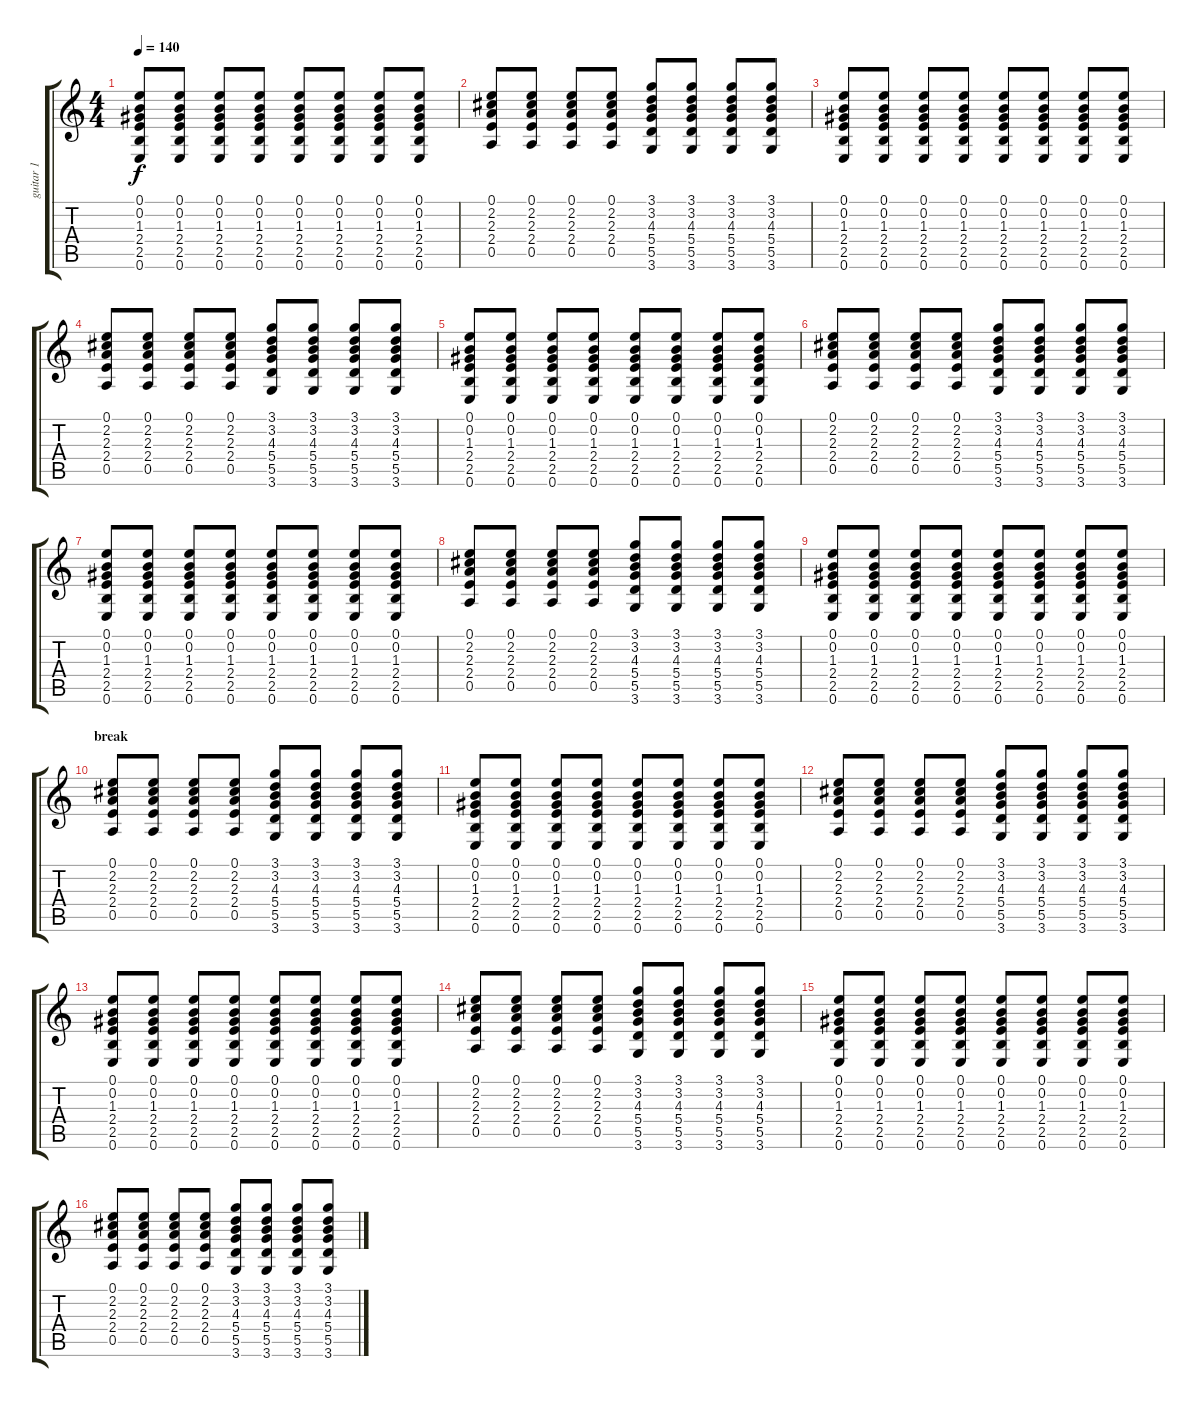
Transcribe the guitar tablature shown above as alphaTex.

\track ("guitar 1" "guitar 1") {instrument overdrivenguitar}
\staff {score tabs}
\tuning (E4 B3 G3 D3 A2 E2) {hide}
\ts (4 4)
\tempo 140
\clef g2
\ks c
(0.1 0.2 1.3 2.4 2.5 0.6).8{dy f} (0.1 0.2 1.3 2.4 2.5 0.6).8 (0.1 0.2 1.3 2.4 2.5 0.6).8 (0.1 0.2 1.3 2.4 2.5 0.6).8 (0.1 0.2 1.3 2.4 2.5 0.6).8 (0.1 0.2 1.3 2.4 2.5 0.6).8 (0.1 0.2 1.3 2.4 2.5 0.6).8 (0.1 0.2 1.3 2.4 2.5 0.6).8 |
(0.1 2.2 2.3 2.4 0.5).8 (0.1 2.2 2.3 2.4 0.5).8 (0.1 2.2 2.3 2.4 0.5).8 (0.1 2.2 2.3 2.4 0.5).8 (3.1 3.2 4.3 5.4 5.5 3.6).8 (3.1 3.2 4.3 5.4 5.5 3.6).8 (3.1 3.2 4.3 5.4 5.5 3.6).8 (3.1 3.2 4.3 5.4 5.5 3.6).8 |
(0.1 0.2 1.3 2.4 2.5 0.6).8 (0.1 0.2 1.3 2.4 2.5 0.6).8 (0.1 0.2 1.3 2.4 2.5 0.6).8 (0.1 0.2 1.3 2.4 2.5 0.6).8 (0.1 0.2 1.3 2.4 2.5 0.6).8 (0.1 0.2 1.3 2.4 2.5 0.6).8 (0.1 0.2 1.3 2.4 2.5 0.6).8 (0.1 0.2 1.3 2.4 2.5 0.6).8 |
(0.1 2.2 2.3 2.4 0.5).8 (0.1 2.2 2.3 2.4 0.5).8 (0.1 2.2 2.3 2.4 0.5).8 (0.1 2.2 2.3 2.4 0.5).8 (3.1 3.2 4.3 5.4 5.5 3.6).8 (3.1 3.2 4.3 5.4 5.5 3.6).8 (3.1 3.2 4.3 5.4 5.5 3.6).8 (3.1 3.2 4.3 5.4 5.5 3.6).8 |
(0.1 0.2 1.3 2.4 2.5 0.6).8 (0.1 0.2 1.3 2.4 2.5 0.6).8 (0.1 0.2 1.3 2.4 2.5 0.6).8 (0.1 0.2 1.3 2.4 2.5 0.6).8 (0.1 0.2 1.3 2.4 2.5 0.6).8 (0.1 0.2 1.3 2.4 2.5 0.6).8 (0.1 0.2 1.3 2.4 2.5 0.6).8 (0.1 0.2 1.3 2.4 2.5 0.6).8 |
(0.1 2.2 2.3 2.4 0.5).8 (0.1 2.2 2.3 2.4 0.5).8 (0.1 2.2 2.3 2.4 0.5).8 (0.1 2.2 2.3 2.4 0.5).8 (3.1 3.2 4.3 5.4 5.5 3.6).8 (3.1 3.2 4.3 5.4 5.5 3.6).8 (3.1 3.2 4.3 5.4 5.5 3.6).8 (3.1 3.2 4.3 5.4 5.5 3.6).8 |
(0.1 0.2 1.3 2.4 2.5 0.6).8 (0.1 0.2 1.3 2.4 2.5 0.6).8 (0.1 0.2 1.3 2.4 2.5 0.6).8 (0.1 0.2 1.3 2.4 2.5 0.6).8 (0.1 0.2 1.3 2.4 2.5 0.6).8 (0.1 0.2 1.3 2.4 2.5 0.6).8 (0.1 0.2 1.3 2.4 2.5 0.6).8 (0.1 0.2 1.3 2.4 2.5 0.6).8 |
(0.1 2.2 2.3 2.4 0.5).8 (0.1 2.2 2.3 2.4 0.5).8 (0.1 2.2 2.3 2.4 0.5).8 (0.1 2.2 2.3 2.4 0.5).8 (3.1 3.2 4.3 5.4 5.5 3.6).8 (3.1 3.2 4.3 5.4 5.5 3.6).8 (3.1 3.2 4.3 5.4 5.5 3.6).8 (3.1 3.2 4.3 5.4 5.5 3.6).8 |
(0.1 0.2 1.3 2.4 2.5 0.6).8 (0.1 0.2 1.3 2.4 2.5 0.6).8 (0.1 0.2 1.3 2.4 2.5 0.6).8 (0.1 0.2 1.3 2.4 2.5 0.6).8 (0.1 0.2 1.3 2.4 2.5 0.6).8 (0.1 0.2 1.3 2.4 2.5 0.6).8 (0.1 0.2 1.3 2.4 2.5 0.6).8 (0.1 0.2 1.3 2.4 2.5 0.6).8 |
\section ("" "break")
(0.1 2.2 2.3 2.4 0.5).8 (0.1 2.2 2.3 2.4 0.5).8 (0.1 2.2 2.3 2.4 0.5).8 (0.1 2.2 2.3 2.4 0.5).8 (3.1 3.2 4.3 5.4 5.5 3.6).8 (3.1 3.2 4.3 5.4 5.5 3.6).8 (3.1 3.2 4.3 5.4 5.5 3.6).8 (3.1 3.2 4.3 5.4 5.5 3.6).8 |
(0.1 0.2 1.3 2.4 2.5 0.6).8 (0.1 0.2 1.3 2.4 2.5 0.6).8 (0.1 0.2 1.3 2.4 2.5 0.6).8 (0.1 0.2 1.3 2.4 2.5 0.6).8 (0.1 0.2 1.3 2.4 2.5 0.6).8 (0.1 0.2 1.3 2.4 2.5 0.6).8 (0.1 0.2 1.3 2.4 2.5 0.6).8 (0.1 0.2 1.3 2.4 2.5 0.6).8 |
(0.1 2.2 2.3 2.4 0.5).8 (0.1 2.2 2.3 2.4 0.5).8 (0.1 2.2 2.3 2.4 0.5).8 (0.1 2.2 2.3 2.4 0.5).8 (3.1 3.2 4.3 5.4 5.5 3.6).8 (3.1 3.2 4.3 5.4 5.5 3.6).8 (3.1 3.2 4.3 5.4 5.5 3.6).8 (3.1 3.2 4.3 5.4 5.5 3.6).8 |
(0.1 0.2 1.3 2.4 2.5 0.6).8 (0.1 0.2 1.3 2.4 2.5 0.6).8 (0.1 0.2 1.3 2.4 2.5 0.6).8 (0.1 0.2 1.3 2.4 2.5 0.6).8 (0.1 0.2 1.3 2.4 2.5 0.6).8 (0.1 0.2 1.3 2.4 2.5 0.6).8 (0.1 0.2 1.3 2.4 2.5 0.6).8 (0.1 0.2 1.3 2.4 2.5 0.6).8 |
(0.1 2.2 2.3 2.4 0.5).8 (0.1 2.2 2.3 2.4 0.5).8 (0.1 2.2 2.3 2.4 0.5).8 (0.1 2.2 2.3 2.4 0.5).8 (3.1 3.2 4.3 5.4 5.5 3.6).8 (3.1 3.2 4.3 5.4 5.5 3.6).8 (3.1 3.2 4.3 5.4 5.5 3.6).8 (3.1 3.2 4.3 5.4 5.5 3.6).8 |
(0.1 0.2 1.3 2.4 2.5 0.6).8 (0.1 0.2 1.3 2.4 2.5 0.6).8 (0.1 0.2 1.3 2.4 2.5 0.6).8 (0.1 0.2 1.3 2.4 2.5 0.6).8 (0.1 0.2 1.3 2.4 2.5 0.6).8 (0.1 0.2 1.3 2.4 2.5 0.6).8 (0.1 0.2 1.3 2.4 2.5 0.6).8 (0.1 0.2 1.3 2.4 2.5 0.6).8 |
(0.1 2.2 2.3 2.4 0.5).8 (0.1 2.2 2.3 2.4 0.5).8 (0.1 2.2 2.3 2.4 0.5).8 (0.1 2.2 2.3 2.4 0.5).8 (3.1 3.2 4.3 5.4 5.5 3.6).8 (3.1 3.2 4.3 5.4 5.5 3.6).8 (3.1 3.2 4.3 5.4 5.5 3.6).8 (3.1 3.2 4.3 5.4 5.5 3.6).8
